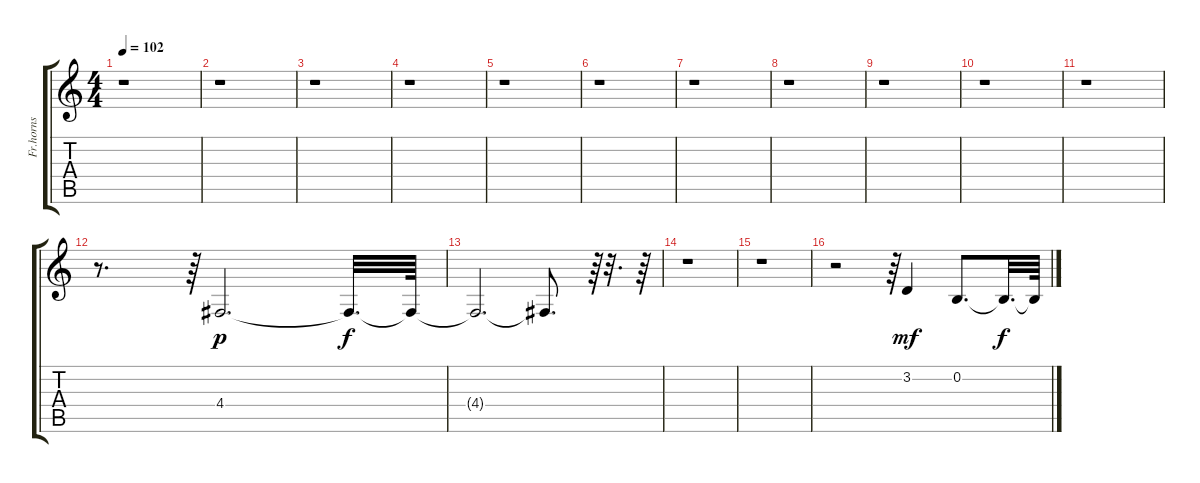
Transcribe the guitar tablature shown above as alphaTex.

\track ("Fr.horns" "Fr.horns") {instrument frenchhorn}
\staff {score tabs}
\tuning (E4 B3 G3 D3 A2 E2) {hide}
\ts (4 4)
\tempo 102
\clef g2
\ks c
r.1{dy f} |
r.1 |
r.1 |
r.1 |
r.1 |
r.1 |
r.1 |
r.1 |
r.1 |
r.1 |
r.1 |
r.8{d} r.64{tu (3 2)} 4.4.2{d dy p} 4.4{t}.32{d dy f} 4.4{t}.64 |
4.4{t}.2{d} 4.4{t}.8{d} r.64{tu (3 2)} r.32{d} r.64 |
r.1 |
r.1 |
r.2 r.64{tu (3 2)} 3.2.4{dy mf} 0.2.8{d} 0.2{t}.32{d dy f} 0.2{t}.64
